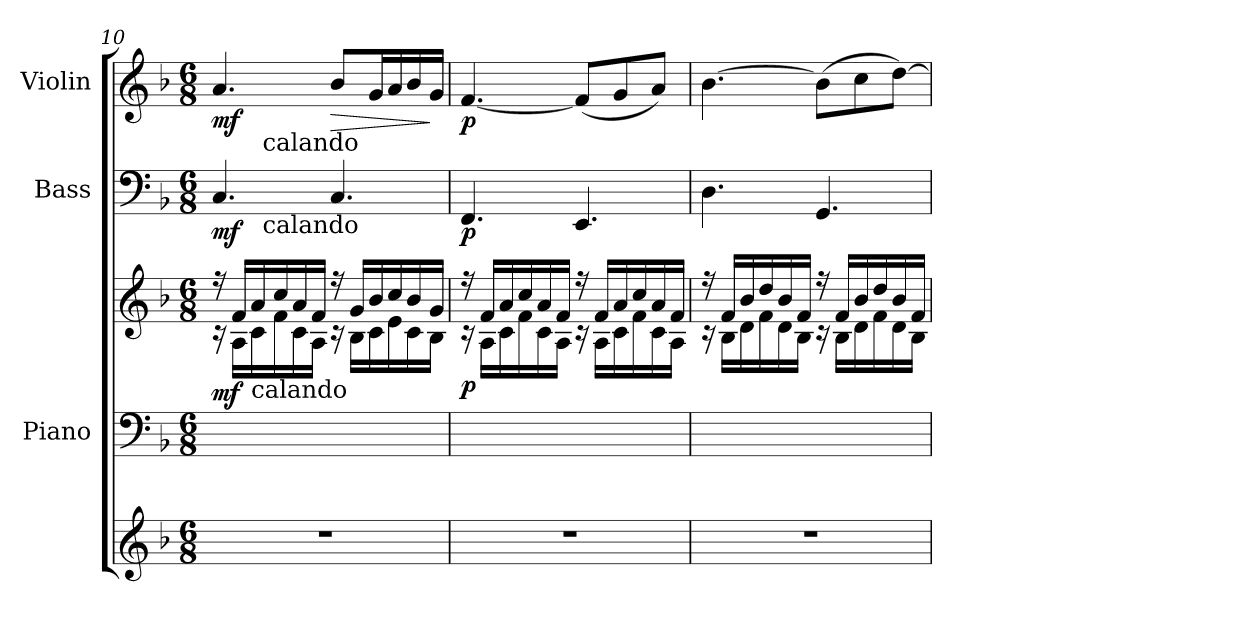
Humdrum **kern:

**kern	**kern	**kern	**dynam	**kern	**dynam	**kern	**dynam
*part4	*part3	*part3	*part3	*part2	*part2	*part1	*part1
*staff5	*staff4	*staff3	*staff3/4	*staff2	*staff2	*staff1	*staff1
*	*I"Piano	*	*	*I"Bass	*	*I"Violin	*
*	*I'Pno.	*	*	*I'Bs.	*	*I'Vln.	*
*clefG2	*clefF4	*clefG2	*	*clefF4	*	*clefG2	*
*	*	*	*	*ITrd7c12	*	*	*
*k[b-]	*k[b-]	*k[b-]	*	*k[b-]	*	*k[b-]	*
*F:	*F:	*F:	*	*F:	*	*F:	*
*M6/8	*M6/8	*M6/8	*	*M6/8	*	*M6/8	*
=10	=10	=10	=10	=10	=10	=10	=10
*	*	*^	*	*	*	*	*
!	!	!	!	!LO:DY:b	!	!LO:DY:b	!	!LO:DY:b
*	*	*	*	*	*^	*	*^	*
2.r	2.ryy	16r	16rc	mf	4.CC/	8ryy	mf	4.a/	8ryy	mf
.	.	16f/LL	16A\LL	.	.	.	.	.	.	.
!	!	!LO:TX:b:t=calando	!	!	!	!	!	!	!	!
.	.	16a/	16c\	.	.	32ryy	.	.	32ryy	.
!	!	!	!	!	!	!	!	!	!LO:TX:b:t=calando	!
!	!	!	!	!	!	!LO:TX:b:t=calando	!	!	!	!
.	.	.	.	.	.	2ryy	.	.	2ryy	.
.	.	16cc/	16f\	.	.	.	.	.	.	.
.	.	16a/	16c\	.	.	.	.	.	.	.
.	.	16f/JJ	16A\JJ	.	.	.	.	.	.	.
!	!	!	!	!	!	!	!	!	!	!LO:HP:b
.	.	16r	16rc	.	4.CC/	.	.	8b-/L	.	>
.	.	16g/LL	16B-\LL	.	.	.	.	.	.	.
.	.	16b-/	16c\	.	.	.	.	16g/L	.	.
.	.	16cc/	16e\	.	.	.	.	16a/	.	.
.	.	16b-/	16c\	.	.	.	.	16b-/	.	.
.	.	.	.	.	.	16.ryy	.	.	16.ryy	.
.	.	16g/JJ	16B-\JJ	.	.	.	.	16g/JJ	.	]
!!LO:PB:g=z
=11	=11	=11	=11	=11	=11	=11	=11	=11	=11	=11
!	!	!	!	!LO:DY:b	!	!	!LO:DY:b	!	!	!LO:DY:b
*	*	*	*	*	*v	*v	*	*	*	*
*	*	*	*	*	*	*	*v	*v	*
2.r	2.ryy	16r	16rc	p	4.FFF/	p	[4.f/	p
.	.	16f/LL	16A\LL	.	.	.	.	.
.	.	16a/	16c\	.	.	.	.	.
.	.	16cc/	16f\	.	.	.	.	.
.	.	16a/	16c\	.	.	.	.	.
.	.	16f/JJ	16A\JJ	.	.	.	.	.
.	.	16r	16rc	.	4.EEE/	.	(<8f/L]	.
.	.	16f/LL	16A\LL	.	.	.	.	.
.	.	16a/	16c\	.	.	.	8g/	.
.	.	16cc/	16f\	.	.	.	.	.
.	.	16a/	16c\	.	.	.	8a/J)	.
.	.	16f/JJ	16A\JJ	.	.	.	.	.
=12	=12	=12	=12	=12	=12	=12	=12	=12
2.r	2.ryy	16r	16rc	.	4.DD\	.	[4.b-\	.
.	.	16f/LL	16B-\LL	.	.	.	.	.
.	.	16b-/	16d\	.	.	.	.	.
.	.	16dd/	16f\	.	.	.	.	.
.	.	16b-/	16d\	.	.	.	.	.
.	.	16f/JJ	16B-\JJ	.	.	.	.	.
.	.	16r	16rc	.	4.GGG/	.	(>8b-\L]	.
.	.	16f/LL	16B-\LL	.	.	.	.	.
.	.	16b-/	16d\	.	.	.	8cc\	.
.	.	16dd/	16f\	.	.	.	.	.
.	.	16b-/	16d\	.	.	.	[8dd\J)	.
.	.	16f/JJ	16B-\JJ	.	.	.	.	.
*	*	*v	*v	*	*	*	*	*
=	=	=	=	=	=	=	=
*-	*-	*-	*-	*-	*-	*-	*-
